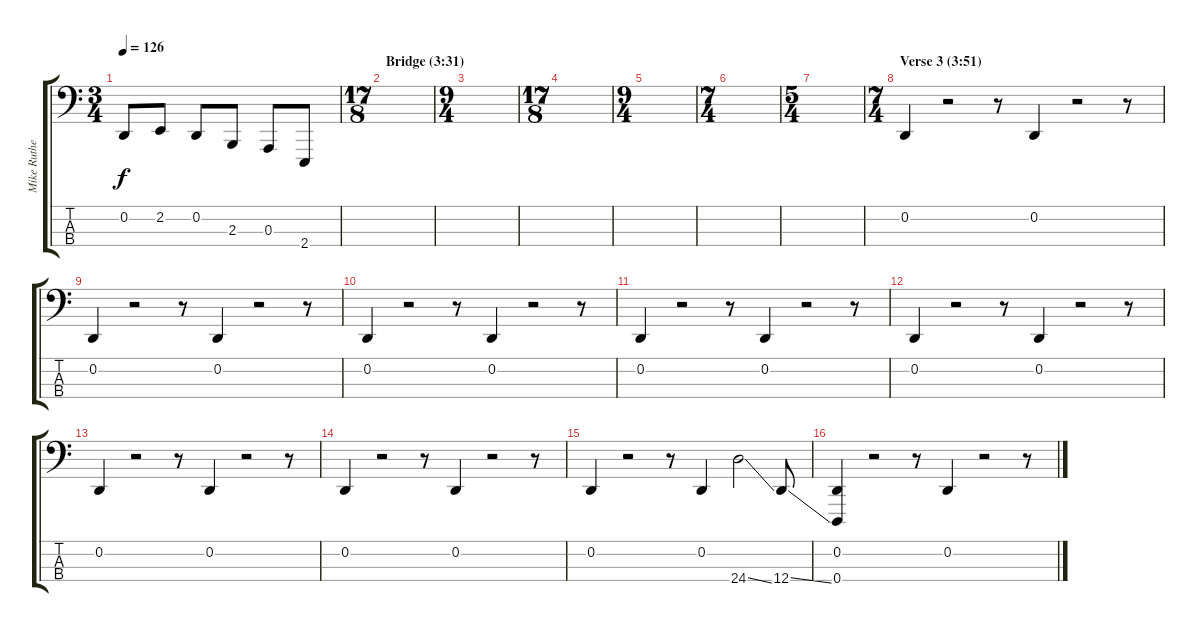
\track ("Mike Rutherford (bass pedal)" "Mike Ruthe") {instrument lead2sawtooth}
\staff {score tabs}
\tuning (G2 D2 A1 D1) {hide}
\ts (3 4)
\tempo 126
\clef f4
\ks c
0.2.8{dy f} 2.2.8 0.2.8 2.3.8 0.3.8 2.4.8 |
\ts (17 8)
\section ("" "Bridge (3:31)")
|
\ts (9 4)
|
\ts (17 8)
|
\ts (9 4)
|
\ts (7 4)
|
\ts (5 4)
|
\ts (7 4)
\section ("" "Verse 3 (3:51)")
0.2.4 r.2 r.8 0.2.4 r.2 r.8 |
0.2.4 r.2 r.8 0.2.4 r.2 r.8 |
0.2.4 r.2 r.8 0.2.4 r.2 r.8 |
0.2.4 r.2 r.8 0.2.4 r.2 r.8 |
0.2.4 r.2 r.8 0.2.4 r.2 r.8 |
0.2.4 r.2 r.8 0.2.4 r.2 r.8 |
0.2.4 r.2 r.8 0.2.4 r.2 r.8 |
0.2.4 r.2 r.8 0.2.4 24.4{ss}.2{volume 16} 12.4{ss}.8 |
(0.2 0.4).4 r.2 r.8 0.2.4 r.2 r.8
